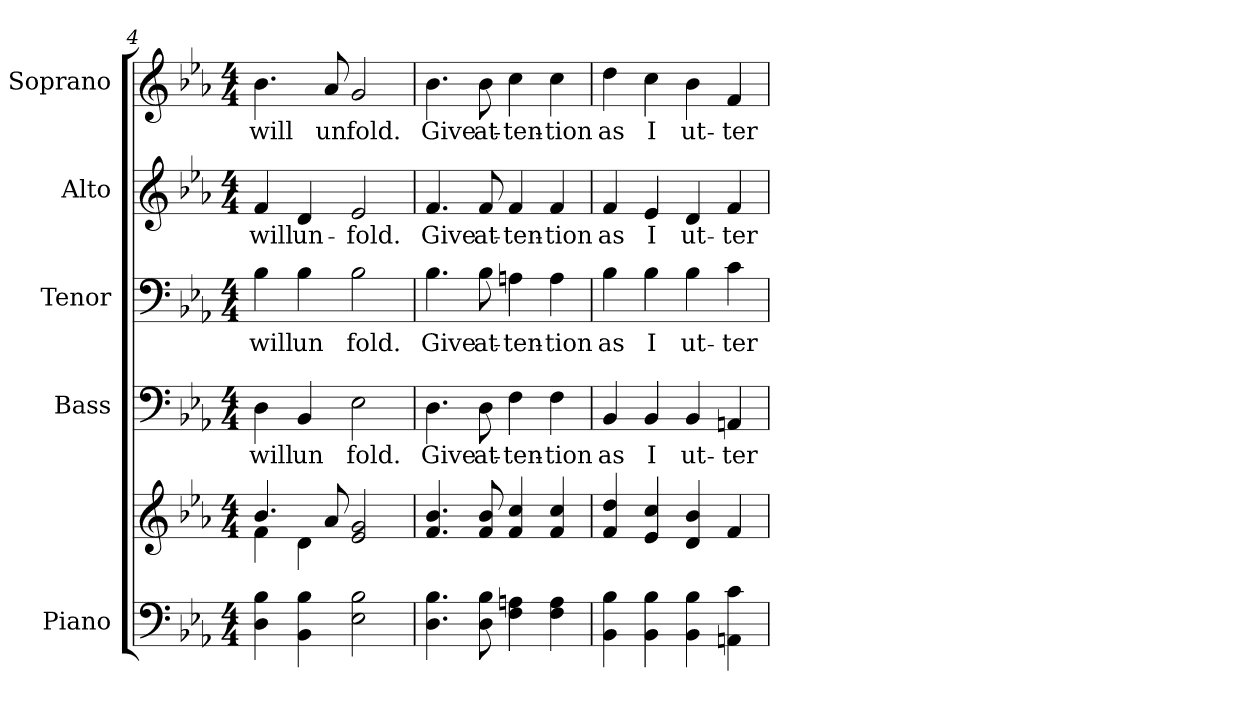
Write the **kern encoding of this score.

**kern	**kern	**kern	**text	**kern	**text	**kern	**text	**kern	**text
*part5	*part5	*part4	*part4	*part3	*part3	*part2	*part2	*part1	*part1
*staff6	*staff5	*staff4	*staff4	*staff3	*staff3	*staff2	*staff2	*staff1	*staff1
*I"Piano	*	*I"Bass	*	*I"Tenor	*	*I"Alto	*	*I"Soprano	*
*I'Pno.	*	*I'B.	*	*I'T.	*	*I'A.	*	*I'S.	*
!!LO:PB:g=z
*clefF4	*clefG2	*clefF4	*	*clefF4	*	*clefG2	*	*clefG2	*
*k[b-e-a-]	*k[b-e-a-]	*k[b-e-a-]	*	*k[b-e-a-]	*	*k[b-e-a-]	*	*k[b-e-a-]	*
*E-:	*E-:	*E-:	*	*E-:	*	*E-:	*	*E-:	*
*M4/4	*M4/4	*M4/4	*	*M4/4	*	*M4/4	*	*M4/4	*
=4	=4	=4	=4	=4	=4	=4	=4	=4	=4
*	*^	*	*	*	*	*	*	*	*
!	!	!	!	!LO:LY:b:color=#000000	!	!	!	!	!	!
!	!	!	!	!	!	!LO:LY:b:color=#000000	!	!	!	!
!	!	!	!	!	!	!	!	!LO:LY:b:color=#000000	!	!
!	!	!	!	!	!	!	!	!	!	!LO:LY:b:color=#000000
4Di\ 4B-i	4.b-i/	4fi\	4Di\	will	4B-i\	will	4fi/	will	4.b-i\	will
!	!	!	!	!LO:LY:b:color=#000000	!	!	!	!	!	!
!	!	!	!	!	!	!LO:LY:b:color=#000000	!	!	!	!
!	!	!	!	!	!	!	!	!LO:LY:b:color=#000000	!	!
4BB-i\ 4B-i	.	4di\	4BB-i/	un	4B-i\	un	4di/	un-	.	.
!	!	!	!	!	!	!	!	!	!	!LO:LY:b:color=#000000
.	8a-i/	.	.	.	.	.	.	.	8a-i/	un
!	!	!	!	!LO:LY:b:color=#000000	!	!	!	!	!	!
!	!	!	!	!	!	!LO:LY:b:color=#000000	!	!	!	!
!	!	!	!	!	!	!	!	!LO:LY:b:color=#000000	!	!
!	!	!	!	!	!	!	!	!	!	!LO:LY:b:color=#000000
2E-i\ 2B-i	2e-i/ 2gi	2ryy	2E-i\	fold.	2B-i\	fold.	2e-i/	-fold.	2gi/	fold.
*	*v	*v	*	*	*	*	*	*	*	*
=5	=5	=5	=5	=5	=5	=5	=5	=5	=5
*	*^	*	*	*	*	*	*	*	*
!	!	!	!	!LO:LY:b:color=#000000	!	!	!	!	!	!
*	*v	*v	*	*	*	*	*	*	*	*
*	*^	*	*	*	*	*	*	*	*
!	!	!	!	!	!	!LO:LY:b:color=#000000	!	!	!	!
*	*v	*v	*	*	*	*	*	*	*	*
*	*^	*	*	*	*	*	*	*	*
!	!	!	!	!	!	!	!	!LO:LY:b:color=#000000	!	!
*	*v	*v	*	*	*	*	*	*	*	*
*	*^	*	*	*	*	*	*	*	*
!	!	!	!	!	!	!	!	!	!	!LO:LY:b:color=#000000
*	*v	*v	*	*	*	*	*	*	*	*
4.Di\ 4.B-i	4.fi/ 4.b-i	4.Di\	Give	4.B-i\	Give	4.fi/	Give	4.b-i\	Give
!	!	!	!LO:LY:b:color=#000000	!	!	!	!	!	!
!	!	!	!	!	!LO:LY:b:color=#000000	!	!	!	!
!	!	!	!	!	!	!	!LO:LY:b:color=#000000	!	!
!	!	!	!	!	!	!	!	!	!LO:LY:b:color=#000000
8Di\ 8B-i	8fi/ 8b-i	8Di\	at-	8B-i\	at-	8fi/	at-	8b-i\	at-
!	!	!	!LO:LY:b:color=#000000	!	!	!	!	!	!
!	!	!	!	!	!LO:LY:b:color=#000000	!	!	!	!
!	!	!	!	!	!	!	!LO:LY:b:color=#000000	!	!
!	!	!	!	!	!	!	!	!	!LO:LY:b:color=#000000
4Fi\ 4Ani	4fi/ 4cci	4Fi\	-ten-	4Ani\	-ten-	4fi/	-ten-	4cci\	-ten-
!	!	!	!LO:LY:b:color=#000000	!	!	!	!	!	!
!	!	!	!	!	!LO:LY:b:color=#000000	!	!	!	!
!	!	!	!	!	!	!	!LO:LY:b:color=#000000	!	!
!	!	!	!	!	!	!	!	!	!LO:LY:b:color=#000000
4Fi\ 4Ai	4fi/ 4cci	4Fi\	-tion	4Ai\	-tion	4fi/	-tion	4cci\	-tion
=6	=6	=6	=6	=6	=6	=6	=6	=6	=6
!	!	!	!LO:LY:b:color=#000000	!	!	!	!	!	!
!	!	!	!	!	!LO:LY:b:color=#000000	!	!	!	!
!	!	!	!	!	!	!	!LO:LY:b:color=#000000	!	!
!	!	!	!	!	!	!	!	!	!LO:LY:b:color=#000000
4BB-i\ 4B-i	4fi/ 4ddi	4BB-i/	as	4B-i\	as	4fi/	as	4ddi\	as
!	!	!	!LO:LY:b:color=#000000	!	!	!	!	!	!
!	!	!	!	!	!LO:LY:b:color=#000000	!	!	!	!
!	!	!	!	!	!	!	!LO:LY:b:color=#000000	!	!
!	!	!	!	!	!	!	!	!	!LO:LY:b:color=#000000
4BB-i\ 4B-i	4e-i/ 4cci	4BB-i/	I	4B-i\	I	4e-i/	I	4cci\	I
!	!	!	!LO:LY:b:color=#000000	!	!	!	!	!	!
!	!	!	!	!	!LO:LY:b:color=#000000	!	!	!	!
!	!	!	!	!	!	!	!LO:LY:b:color=#000000	!	!
!	!	!	!	!	!	!	!	!	!LO:LY:b:color=#000000
4BB-i\ 4B-i	4di/ 4b-i	4BB-i/	ut-	4B-i\	ut-	4di/	ut-	4b-i\	ut-
!	!	!	!LO:LY:b:color=#000000	!	!	!	!	!	!
!	!	!	!	!	!LO:LY:b:color=#000000	!	!	!	!
!	!	!	!	!	!	!	!LO:LY:b:color=#000000	!	!
!	!	!	!	!	!	!	!	!	!LO:LY:b:color=#000000
4AAni\ 4ci	4fi/	4AAni/	-ter	4ci\	-ter	4fi/	-ter	4fi/	-ter
=	=	=	=	=	=	=	=	=	=
*-	*-	*-	*-	*-	*-	*-	*-	*-	*-
